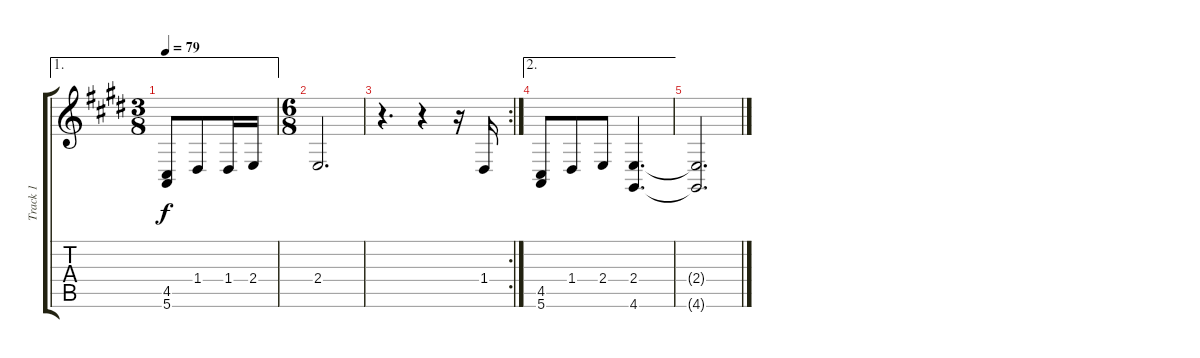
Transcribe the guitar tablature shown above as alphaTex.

\track ("Track 1" "Track 1") {instrument acousticgrandpiano}
\staff {score tabs}
\tuning (E4 B3 G3 D3 A2 E2) {hide}
\ae 1
\ts (3 8)
\tempo 79
\clef g2
\ks e
(4.5 5.6).8{dy f} 1.4.8 1.4.16 2.4.16 |
\ts (6 8)
2.4.2{d} |
\rc 2
r.4{d} r.4 r.16 1.4.16 |
\ae 2
(4.5 5.6).8 1.4.8 2.4.8 (2.4 4.6).4{d} |
(2.4{t} 4.6{t}).2{d}
